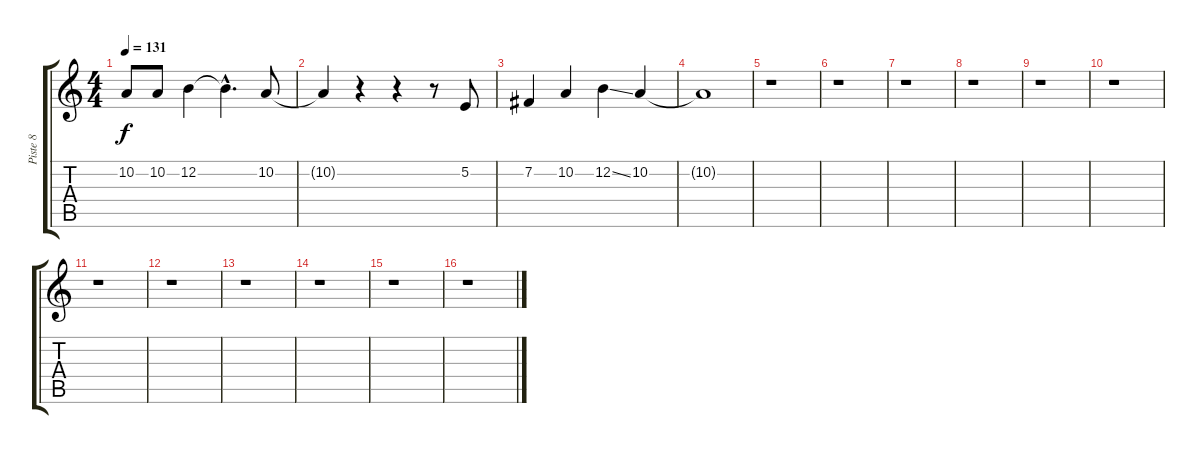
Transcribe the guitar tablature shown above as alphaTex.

\track ("Piste 8" "Piste 8") {instrument acousticgrandpiano}
\staff {score tabs}
\tuning (E4 B3 G3 D3 A2 E2) {hide}
\ts (4 4)
\tempo 131
\clef g2
\ks c
10.2{t}.8{dy f} 10.2.8 12.2.4 12.2{hac t}.4{d} 10.2.8 |
10.2{t}.4 r.4 r.4 r.8 5.2.8 |
7.2.4 10.2.4 12.2{ss}.4 10.2.4 |
10.2{t}.1 |
r.1 |
r.1 |
r.1 |
r.1 |
r.1 |
r.1 |
r.1 |
r.1 |
r.1 |
r.1 |
r.1 |
r.1
